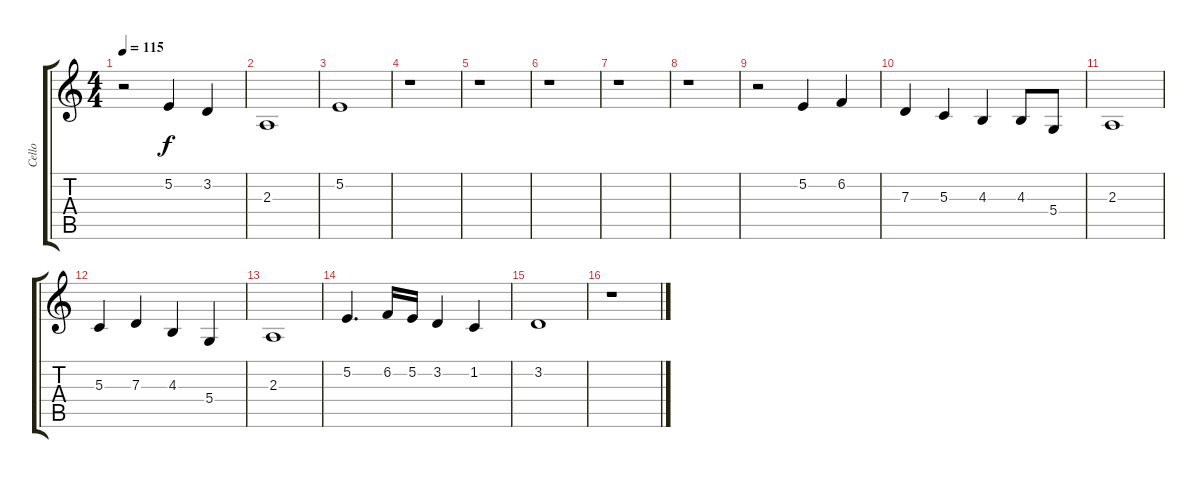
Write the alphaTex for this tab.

\track ("Cello" "Cello") {instrument cello}
\staff {score tabs}
\tuning (E4 B3 G3 D3 A2 E2) {hide}
\ts (4 4)
\tempo 115
\clef g2
\ks c
r.2{dy f} 5.2.4 3.2.4 |
2.3.1 |
5.2.1 |
r.1 |
r.1 |
r.1 |
r.1 |
r.1 |
r.2 5.2.4 6.2.4 |
7.3.4 5.3.4 4.3.4 4.3.8 5.4.8 |
2.3.1 |
5.3.4 7.3.4 4.3.4 5.4.4 |
2.3.1 |
5.2.4{d} 6.2.16 5.2.16 3.2.4 1.2.4 |
3.2.1 |
r.1
